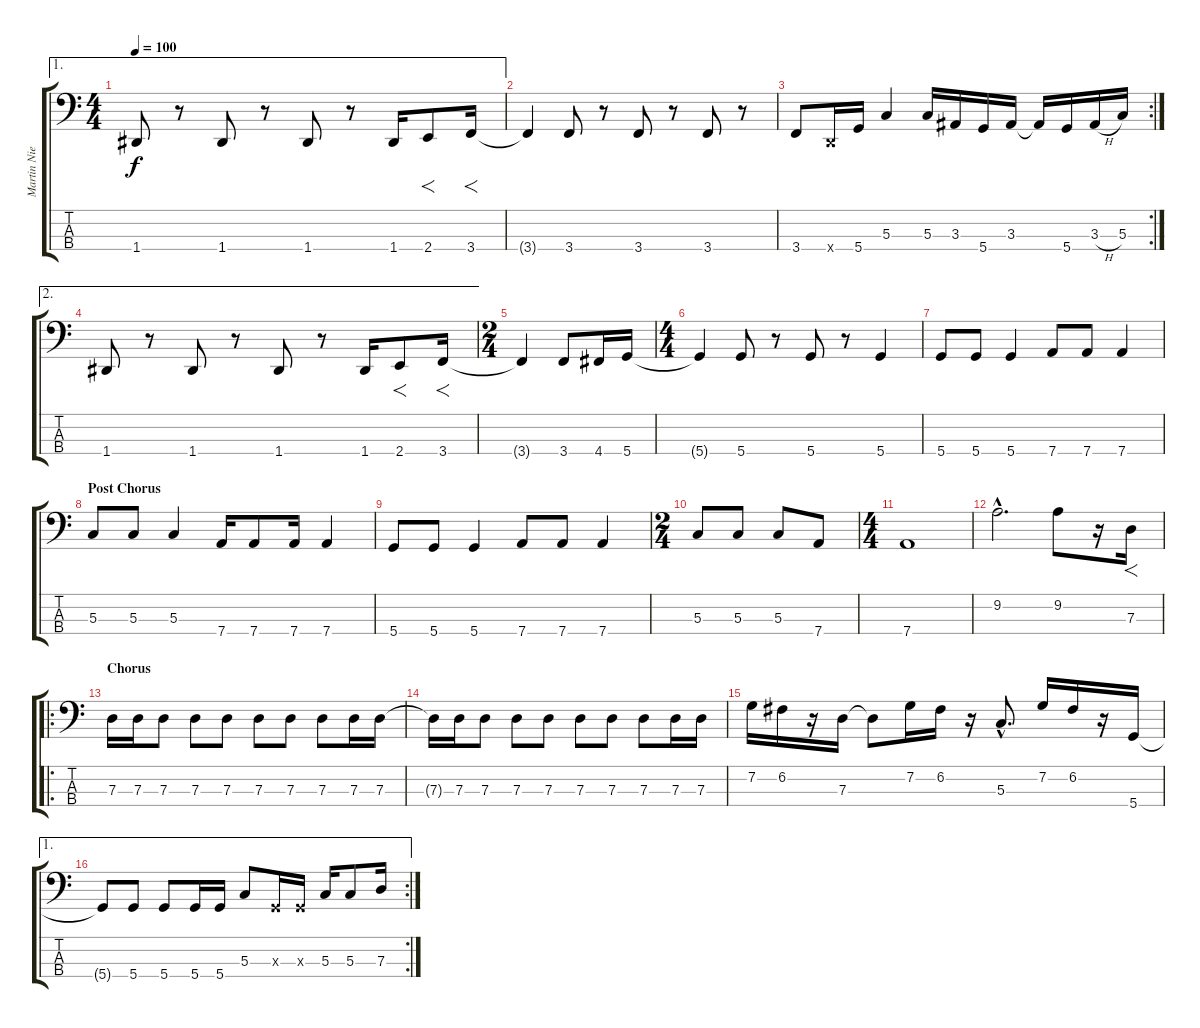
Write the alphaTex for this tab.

\track ("Martin Nielsen (Bass)" "Martin Nie") {instrument electricbassfinger}
\staff {score tabs}
\tuning (F2 C2 G1 D1) {hide}
\ae 1
\ts (4 4)
\tempo 100
\clef f4
\ks c
1.4.8{dy f} r.8 1.4.8 r.8 1.4.8 r.8 1.4.16 2.4.8{f} 3.4.16{f} |
3.4{t}.4 3.4.8 r.8 3.4.8 r.8 3.4.8 r.8 |
\rc 2
3.4.8 0.4{x}.16 5.4.16 5.3.4 5.3.16 3.3.16 5.4.16 3.3.16 3.3{t}.16 5.4.16 3.3{h}.16 5.3.16 |
\ae 2
1.4.8 r.8 1.4.8 r.8 1.4.8 r.8 1.4.16 2.4.8{f} 3.4.16{f} |
\ts (2 4)
3.4{t}.4 3.4.8 4.4.16 5.4.16 |
\ts (4 4)
5.4{t}.4 5.4.8 r.8 5.4.8 r.8 5.4.4 |
5.4.8 5.4.8 5.4.4 7.4.8 7.4.8 7.4.4 |
\section ("" "Post Chorus")
5.3.8 5.3.8 5.3.4 7.4.16 7.4.8 7.4.16 7.4.4 |
5.4.8 5.4.8 5.4.4 7.4.8 7.4.8 7.4.4 |
\ts (2 4)
5.3.8 5.3.8 5.3.8 7.4.8 |
\ts (4 4)
7.4.1 |
9.2{hac}.2{d} 9.2.8 r.16 7.3.16{f} |
\ro
\section ("" "Chorus")
7.3.16 7.3.16 7.3.8 7.3.8 7.3.8 7.3.8 7.3.8 7.3.8 7.3.16 7.3.16 |
7.3{t}.16 7.3.16 7.3.8 7.3.8 7.3.8 7.3.8 7.3.8 7.3.8 7.3.16 7.3.16 |
7.2.16 6.2.16 r.16 7.3.16 7.3{t}.8 7.2.16 6.2.16 r.16 5.3{hac}.8{d} 7.2.16 6.2.16 r.16 5.4.16 |
\ae 1
\rc 2
5.4{t}.8 5.4.8 5.4.8 5.4.16 5.4.16 5.3.8 0.3{x}.16 0.3{x}.16 5.3.16 5.3.8 7.3.16
